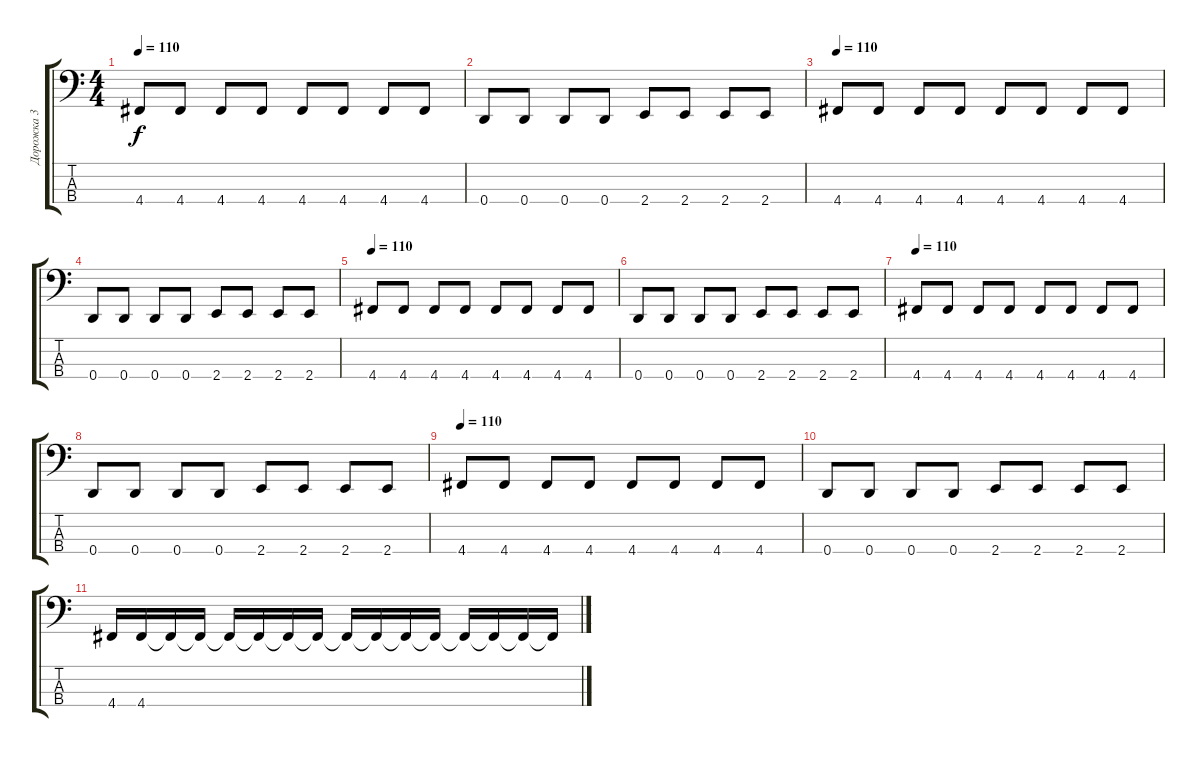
\track ("Дорожка 3" "Дорожка 3") {instrument electricbassfinger}
\staff {score tabs}
\tuning (F2 C2 G1 D1) {hide}
\ts (4 4)
\tempo 110
\clef f4
\ks c
4.4.8{dy f} 4.4.8 4.4.8 4.4.8 4.4.8 4.4.8 4.4.8 4.4.8 |
0.4.8 0.4.8 0.4.8 0.4.8 2.4.8 2.4.8 2.4.8 2.4.8 |
\tempo 110
4.4.8 4.4.8 4.4.8 4.4.8 4.4.8 4.4.8 4.4.8 4.4.8 |
0.4.8 0.4.8 0.4.8 0.4.8 2.4.8 2.4.8 2.4.8 2.4.8 |
\tempo 110
4.4.8 4.4.8 4.4.8 4.4.8 4.4.8 4.4.8 4.4.8 4.4.8 |
0.4.8 0.4.8 0.4.8 0.4.8 2.4.8 2.4.8 2.4.8 2.4.8 |
\tempo 110
4.4.8 4.4.8 4.4.8 4.4.8 4.4.8 4.4.8 4.4.8 4.4.8 |
0.4.8 0.4.8 0.4.8 0.4.8 2.4.8 2.4.8 2.4.8 2.4.8 |
\tempo 110
4.4.8 4.4.8 4.4.8 4.4.8 4.4.8 4.4.8 4.4.8 4.4.8 |
0.4.8 0.4.8 0.4.8 0.4.8 2.4.8 2.4.8 2.4.8 2.4.8 |
4.4.16 4.4.16 4.4{t}.16 4.4{t}.16 4.4{t}.16 4.4{t}.16 4.4{t}.16 4.4{t}.16 4.4{t}.16 4.4{t}.16 4.4{t}.16 4.4{t}.16 4.4{t}.16 4.4{t}.16 4.4{t}.16 4.4{t}.16
